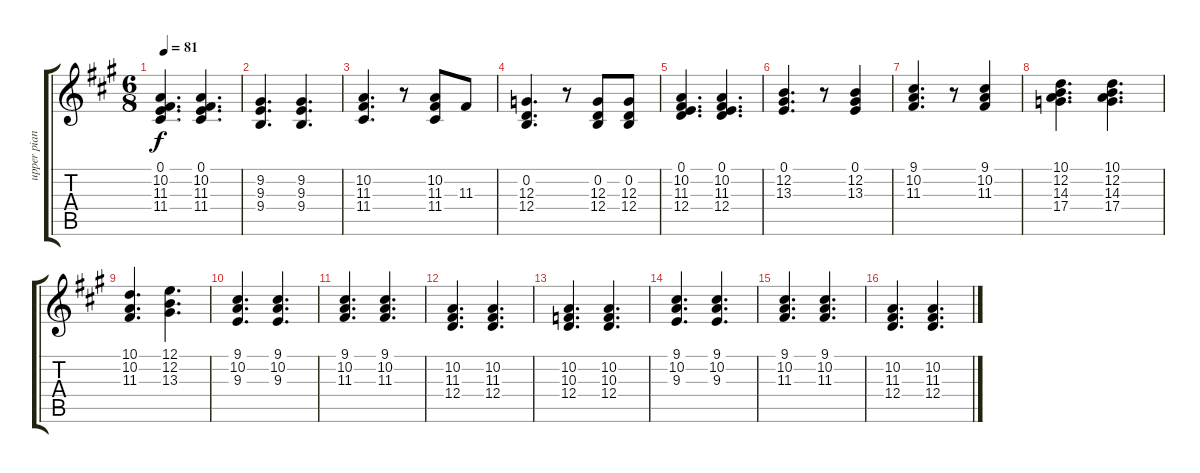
\track ("upper piano" "upper pian") {instrument brightacousticpiano}
\staff {score tabs}
\tuning (E4 B3 G3 D3 A2 E2) {hide}
\ts (6 8)
\tempo 81
\clef g2
\ks a
(0.1 10.2 11.3 11.4).4{d dy f} (0.1 10.2 11.3 11.4).4{d} |
(9.2 9.3 9.4).4{d} (9.2 9.3 9.4).4{d} |
(10.2 11.3 11.4).4{d} r.8 (10.2 11.3 11.4).8 11.3.8 |
(0.2 12.3 12.4).4{d} r.8 (0.2 12.3 12.4).8 (0.2 12.3 12.4).8 |
(0.1 10.2 11.3 12.4).4{d} (0.1 10.2 11.3 12.4).4{d} |
(0.1 12.2 13.3).4{d} r.8 (0.1 12.2 13.3).4 |
(9.1 10.2 11.3).4{d} r.8 (9.1 10.2 11.3).4 |
(10.1 12.2 14.3 17.4).4{d} (10.1 12.2 14.3 17.4).4{d} |
(10.1 10.2 11.3).4{d} (12.1 12.2 13.3).4{d} |
(9.1 10.2 9.3).4{d} (9.1 10.2 9.3).4{d} |
(9.1 10.2 11.3).4{d} (9.1 10.2 11.3).4{d} |
(10.2 11.3 12.4).4{d} (10.2 11.3 12.4).4{d} |
(10.2 10.3 12.4).4{d} (10.2 10.3 12.4).4{d} |
(9.1 10.2 9.3).4{d} (9.1 10.2 9.3).4{d} |
(9.1 10.2 11.3).4{d} (9.1 10.2 11.3).4{d} |
(10.2 11.3 12.4).4{d} (10.2 11.3 12.4).4{d}
